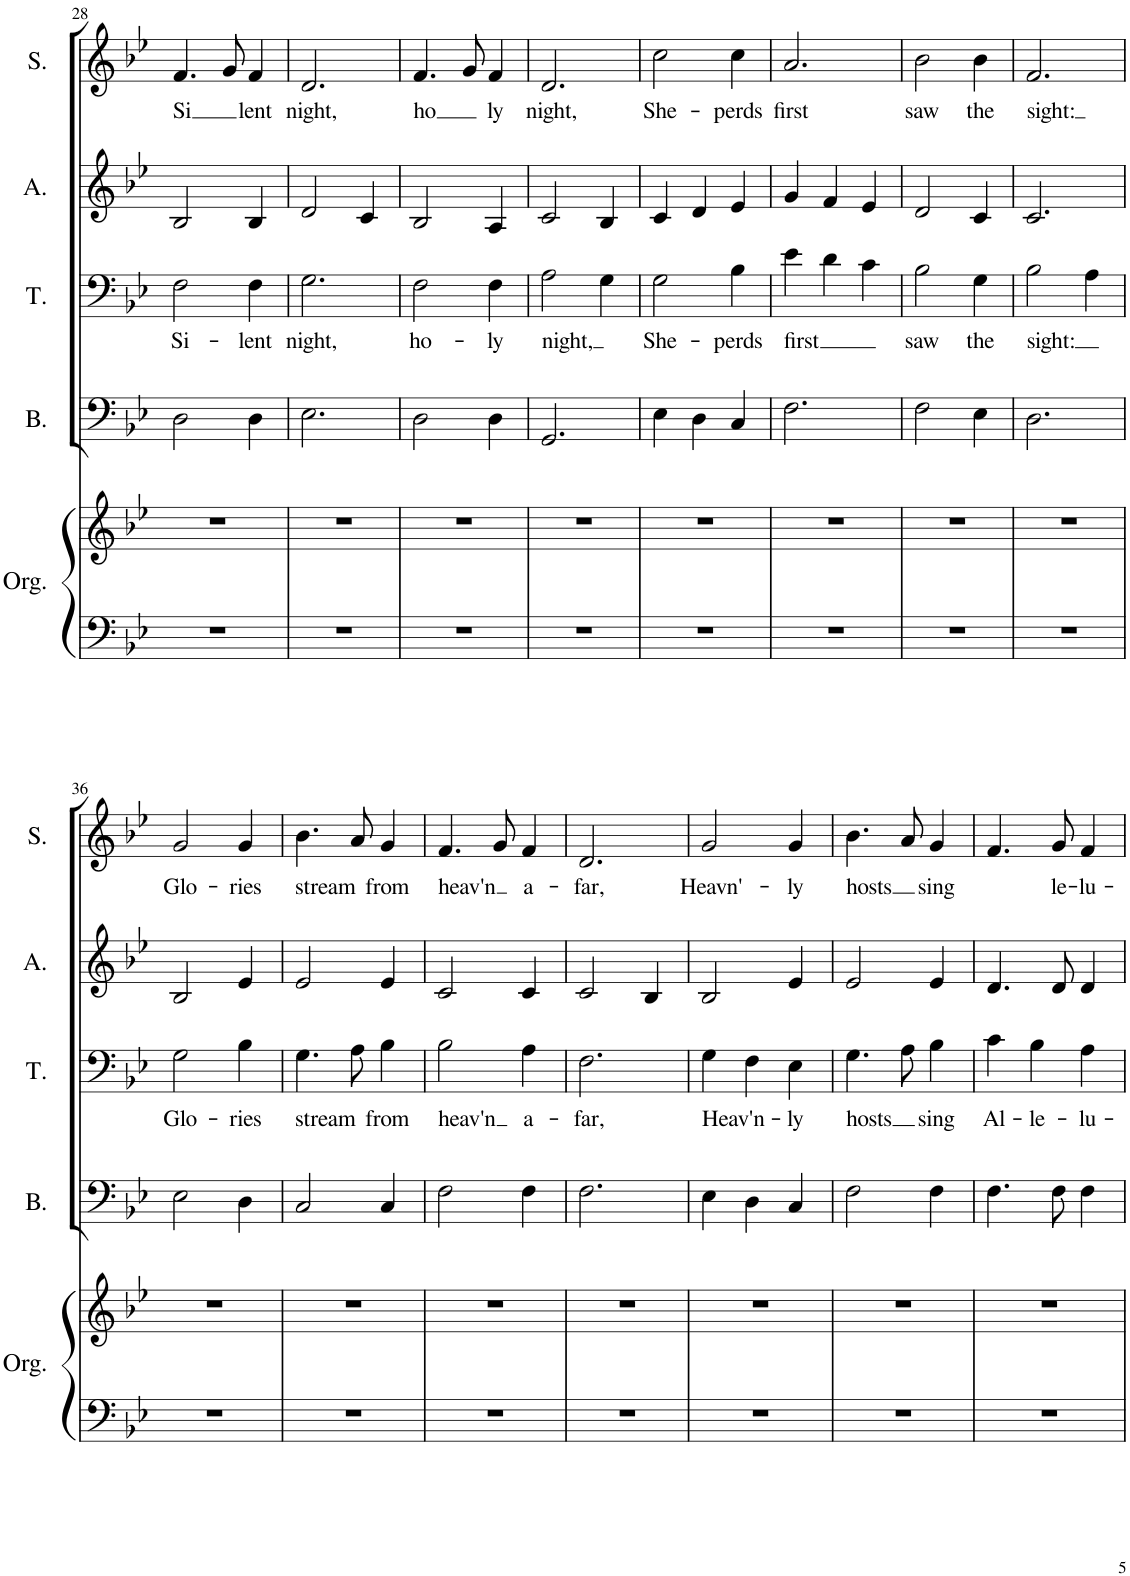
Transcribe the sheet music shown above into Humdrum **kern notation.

**kern	**kern	**kern	**kern	**text	**kern	**kern	**text
*part5	*part5	*part4	*part3	*part3	*part2	*part1	*part1
*staff6	*staff5	*staff4	*staff3	*staff3	*staff2	*staff1	*staff1
*I"Organ	*	*I"Bass	*I"Tenor	*	*I"Alto	*I"Soprano	*
*I'Org.	*	*I'B.	*I'T.	*	*I'A.	*I'S.	*
!!LO:PB:g=z
*clefF4	*clefG2	*clefF4	*clefF4	*	*clefG2	*clefG2	*
*k[b-e-]	*k[b-e-]	*k[b-e-]	*k[b-e-]	*	*k[b-e-]	*k[b-e-]	*
*M3/4	*M3/4	*M3/4	*M3/4	*	*M3/4	*M3/4	*
=28	=28	=28	=28	=28	=28	=28	=28
!	!	!	!	!LO:LY:b	!	!	!LO:LY:b
2.r	2.r	2D\	2F\	Si-	2B-/	4.f/	Si
.	.	.	.	.	.	8g/	.
!	!	!	!	!LO:LY:b	!	!	!LO:LY:b
.	.	4D\	4F\	-lent	4B-/	4f/	lent
=29	=29	=29	=29	=29	=29	=29	=29
!	!	!	!	!LO:LY:b	!	!	!LO:LY:b
2.r	2.r	2.E-\	2.G\	night,	2d/	2.d/	night,
.	.	.	.	.	4c/	.	.
=30	=30	=30	=30	=30	=30	=30	=30
!	!	!	!	!LO:LY:b	!	!	!LO:LY:b
2.r	2.r	2D\	2F\	ho-	2B-/	4.f/	ho
.	.	.	.	.	.	8g/	.
!	!	!	!	!LO:LY:b	!	!	!LO:LY:b
.	.	4D\	4F\	-ly	4A/	4f/	ly
=31	=31	=31	=31	=31	=31	=31	=31
!	!	!	!	!LO:LY:b	!	!	!LO:LY:b
2.r	2.r	2.GG/	2A\	night,	2c/	2.d/	night,
.	.	.	4G\	.	4B-/	.	.
=32	=32	=32	=32	=32	=32	=32	=32
!	!	!	!	!LO:LY:b	!	!	!LO:LY:b
2.r	2.r	4E-\	2G\	She-	4c/	2cc\	She-
.	.	4D\	.	.	4d/	.	.
!	!	!	!	!LO:LY:b	!	!	!LO:LY:b
.	.	4C/	4B-\	-perds	4e-/	4cc\	-perds
=33	=33	=33	=33	=33	=33	=33	=33
!	!	!	!	!LO:LY:b	!	!	!LO:LY:b
2.r	2.r	2.F\	4e-\	first	4g/	2.a/	first
.	.	.	4d\	.	4f/	.	.
.	.	.	4c\	.	4e-/	.	.
=34	=34	=34	=34	=34	=34	=34	=34
!	!	!	!	!LO:LY:b	!	!	!LO:LY:b
2.r	2.r	2F\	2B-\	saw	2d/	2b-\	saw
!	!	!	!	!LO:LY:b	!	!	!LO:LY:b
.	.	4E-\	4G\	the	4c/	4b-\	the
=35	=35	=35	=35	=35	=35	=35	=35
!	!	!	!	!LO:LY:b	!	!	!LO:LY:b
2.r	2.r	2.D\	2B-\	sight:	2.c/	2.f/	sight:
.	.	.	4A\	.	.	.	.
!!LO:LB:g=z
=36	=36	=36	=36	=36	=36	=36	=36
!	!	!	!	!LO:LY:b	!	!	!LO:LY:b
2.r	2.r	2E-\	2G\	Glo-	2B-/	2g/	Glo-
!	!	!	!	!LO:LY:b	!	!	!LO:LY:b
.	.	4D\	4B-\	-ries	4e-/	4g/	-ries
=37	=37	=37	=37	=37	=37	=37	=37
!	!	!	!	!LO:LY:b	!	!	!LO:LY:b
2.r	2.r	2C/	4.G\	stream	2e-/	4.b-\	stream
.	.	.	8A\	.	.	8a/	.
!	!	!	!	!LO:LY:b	!	!	!LO:LY:b
.	.	4C/	4B-\	from	4e-/	4g/	from
=38	=38	=38	=38	=38	=38	=38	=38
!	!	!	!	!LO:LY:b	!	!	!LO:LY:b
2.r	2.r	2F\	2B-\	heav'n	2c/	4.f/	heav'n
.	.	.	.	.	.	8g/	.
!	!	!	!	!LO:LY:b	!	!	!LO:LY:b
.	.	4F\	4A\	a-	4c/	4f/	a-
=39	=39	=39	=39	=39	=39	=39	=39
!	!	!	!	!LO:LY:b	!	!	!LO:LY:b
2.r	2.r	2.F\	2.F\	-far,	2c/	2.d/	far,
.	.	.	.	.	4B-/	.	.
=40	=40	=40	=40	=40	=40	=40	=40
!	!	!	!	!LO:LY:b	!	!	!LO:LY:b
2.r	2.r	4E-\	4G\	Heav'n-	2B-/	2g/	Heavn'-
.	.	4D\	4F\	.	.	.	.
!	!	!	!	!LO:LY:b	!	!	!LO:LY:b
.	.	4C/	4E-\	-ly	4e-/	4g/	-ly
=41	=41	=41	=41	=41	=41	=41	=41
!	!	!	!	!LO:LY:b	!	!	!LO:LY:b
2.r	2.r	2F\	4.G\	hosts	2e-/	4.b-\	hosts
.	.	.	8A\	.	.	8a/	.
!	!	!	!	!LO:LY:b	!	!	!LO:LY:b
.	.	4F\	4B-\	sing	4e-/	4g/	sing
=42	=42	=42	=42	=42	=42	=42	=42
!	!	!	!	!LO:LY:b	!	!	!
2.r	2.r	4.F\	4c\	Al-	4.d/	4.f/	.
!	!	!	!	!LO:LY:b	!	!	!
.	.	.	4B-\	-le-	.	.	.
!	!	!	!	!	!	!	!LO:LY:b
.	.	8F\	.	.	8d/	8g/	-le-
!	!	!	!	!LO:LY:b	!	!	!LO:LY:b
.	.	4F\	4A\	-lu-	4d/	4f/	-lu-
=	=	=	=	=	=	=	=
*-	*-	*-	*-	*-	*-	*-	*-
